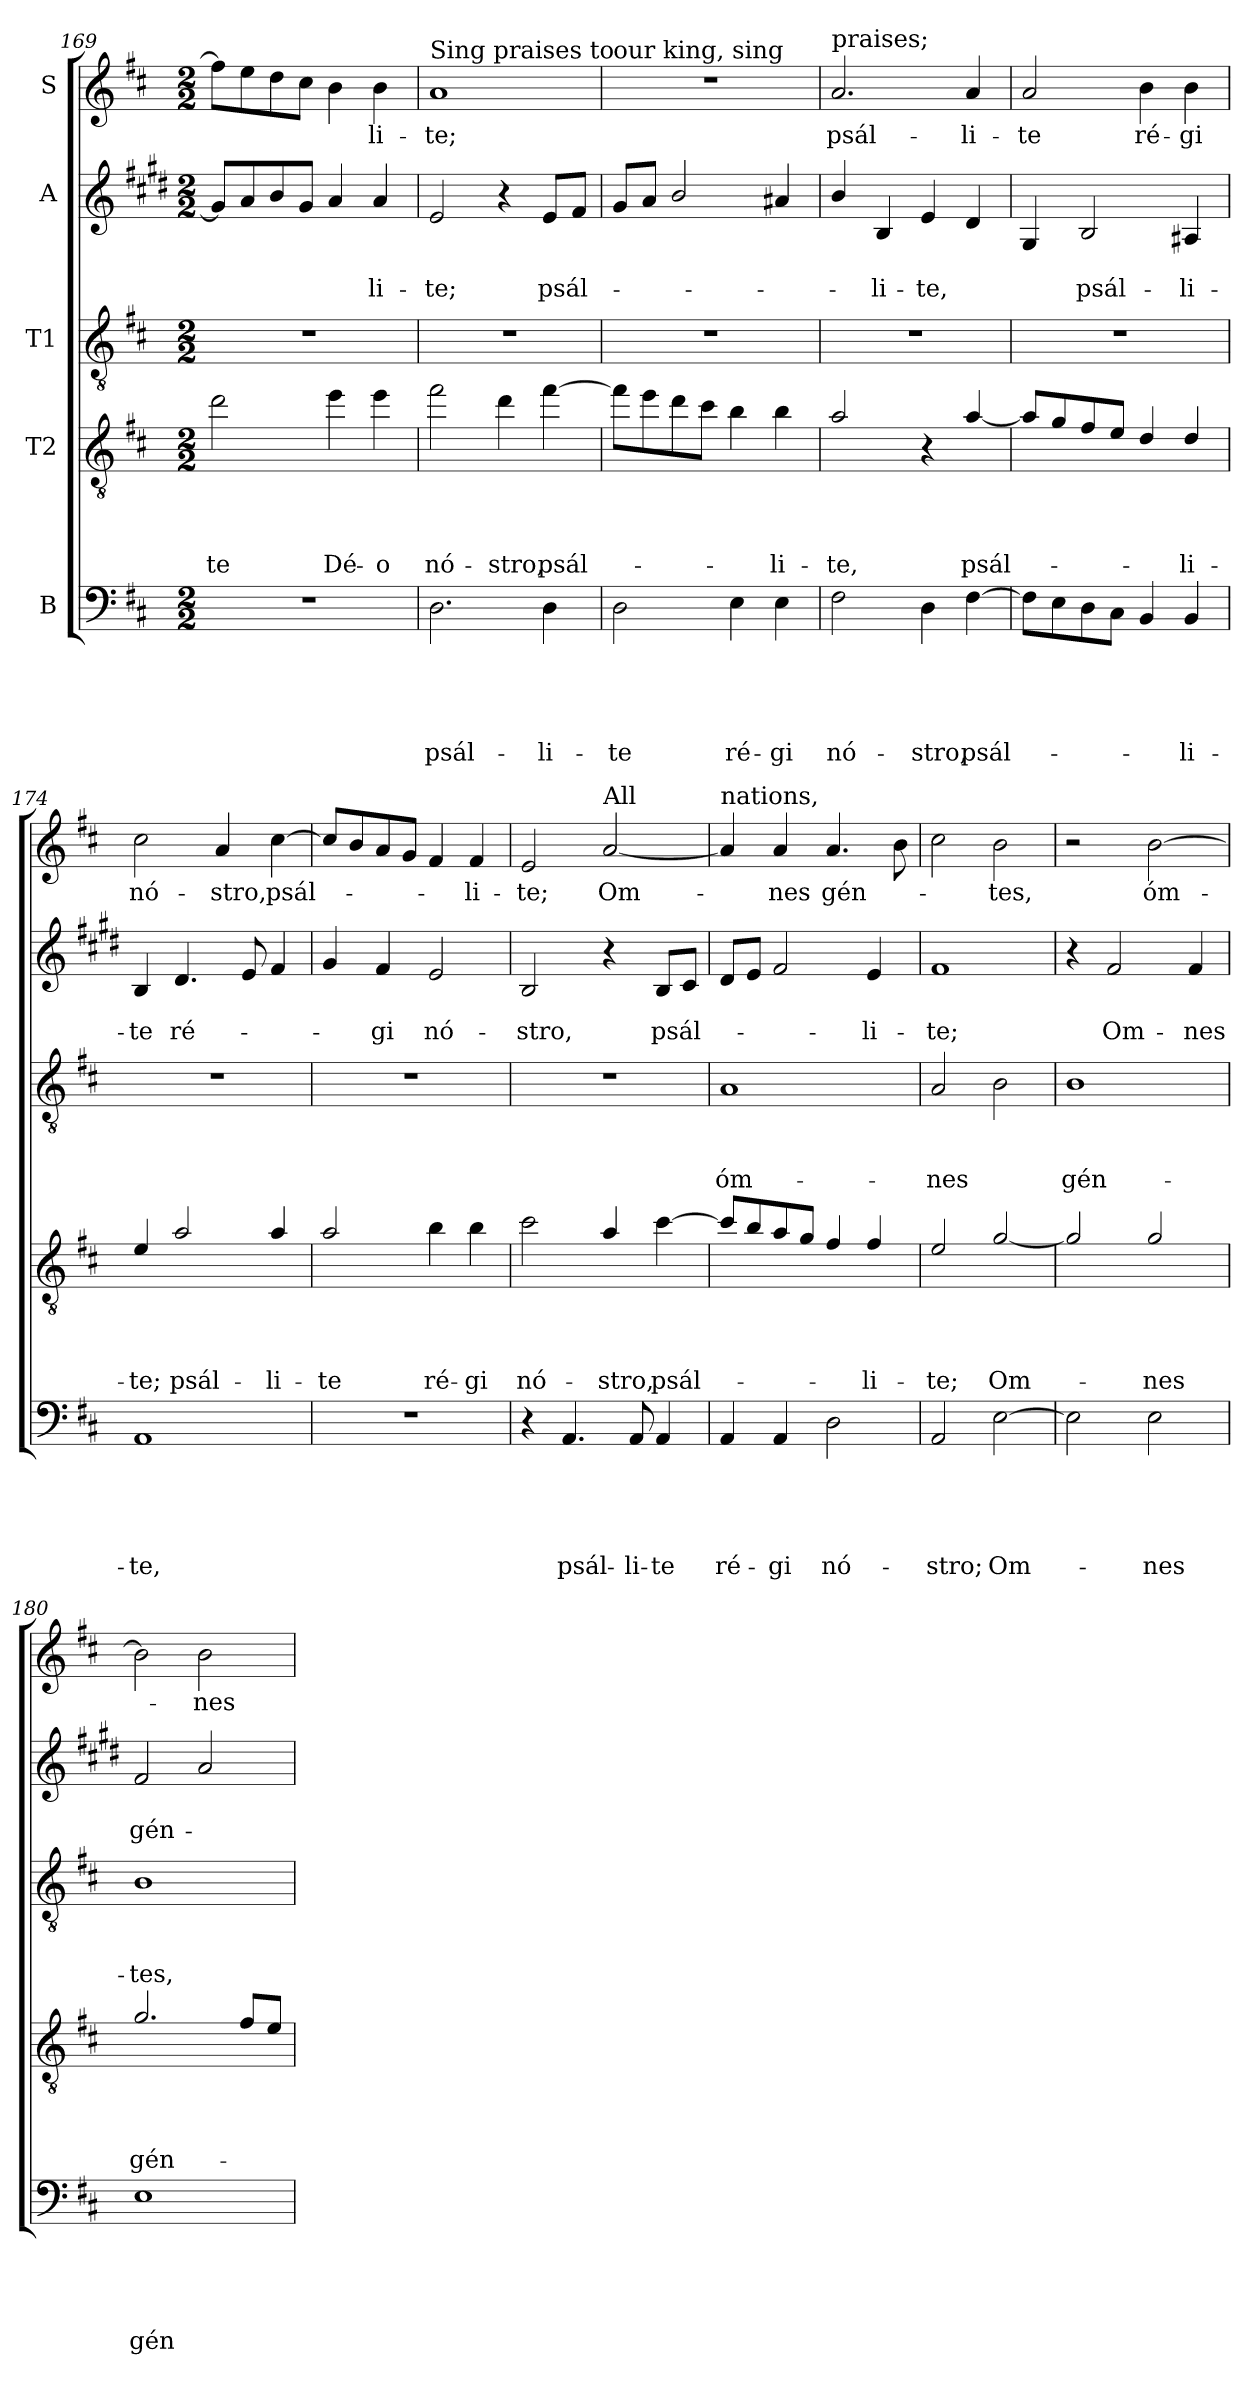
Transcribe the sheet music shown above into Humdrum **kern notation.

**kern	**text	**text	**text	**text	**text	**kern	**text	**text	**text	**text	**kern	**text	**text	**text	**kern	**text	**text	**kern	**text
*part5	*part5	*part5	*part5	*part5	*part5	*part4	*part4	*part4	*part4	*part4	*part3	*part3	*part3	*part3	*part2	*part2	*part2	*part1	*part1
*staff5	*staff5	*staff5	*staff5	*staff5	*staff5	*staff4	*staff4	*staff4	*staff4	*staff4	*staff3	*staff3	*staff3	*staff3	*staff2	*staff2	*staff2	*staff1	*staff1
*I"B	*	*	*	*	*	*I"T2	*	*	*	*	*I"T1	*	*	*	*I"A	*	*	*I"S	*
*clefF4	*	*	*	*	*	*clefGv2	*	*	*	*	*clefGv2	*	*	*	*clefG2	*	*	*clefG2	*
*	*	*	*	*	*	*ITrd8c14	*	*	*	*	*	*	*	*	*ITrd1c2	*	*	*	*
*k[f#c#]	*	*	*	*	*	*k[f#c#]	*	*	*	*	*k[f#c#]	*	*	*	*k[f#c#]	*	*	*k[f#c#]	*
*D:	*	*	*	*	*	*D:	*	*	*	*	*D:	*	*	*	*D:	*	*	*D:	*
*M2/2	*	*	*	*	*	*M2/2	*	*	*	*	*M2/2	*	*	*	*M2/2	*	*	*M2/2	*
=169	=169	=169	=169	=169	=169	=169	=169	=169	=169	=169	=169	=169	=169	=169	=169	=169	=169	=169	=169
!	!	!	!	!	!	!	!	!	!	!LO:LY:b	!	!	!	!	!	!	!	!	!
1r	.	.	.	.	.	2d\	.	.	.	-te	1r	.	.	.	8f#/L]	.	.	8ff#\L]	.
.	.	.	.	.	.	.	.	.	.	.	.	.	.	.	8g/	.	.	8ee\	.
.	.	.	.	.	.	.	.	.	.	.	.	.	.	.	8a/	.	.	8dd\	.
.	.	.	.	.	.	.	.	.	.	.	.	.	.	.	8f#/J	.	.	8cc#\J	.
!	!	!	!	!	!	!	!	!	!	!LO:LY:b	!	!	!	!	!	!	!	!	!
.	.	.	.	.	.	4e\	.	.	.	Dé-	.	.	.	.	4g/	.	.	4b\	.
!	!	!	!	!	!	!	!	!	!	!LO:LY:b	!	!	!	!	!	!	!LO:LY:b	!	!LO:LY:b
.	.	.	.	.	.	4e\	.	.	.	-o	.	.	.	.	4g/	.	-li-	4b\	-li-
!!LO:PB:g=z
=170	=170	=170	=170	=170	=170	=170	=170	=170	=170	=170	=170	=170	=170	=170	=170	=170	=170	=170	=170
!	!	!	!	!	!	!	!	!	!	!	!	!	!	!	!	!	!	!LO:TX:a:t=Sing praises to	!
!	!	!	!	!	!LO:LY:b	!	!	!	!	!LO:LY:b	!	!	!	!	!	!	!LO:LY:b	!	!LO:LY:b
2.D\	.	.	.	.	psál-	2f#\	.	.	.	nó-	1r	.	.	.	2d/	.	-te;	1a	-te;
!	!	!	!	!	!	!	!	!	!	!LO:LY:b	!	!	!	!	!	!	!	!	!
.	.	.	.	.	.	4d\	.	.	.	-stro,	.	.	.	.	4r	.	.	.	.
!	!	!	!	!	!LO:LY:b	!	!	!	!	!LO:LY:b	!	!	!	!	!	!	!LO:LY:b	!	!
4D\	.	.	.	.	-li-	[4f#\	.	.	.	psál-	.	.	.	.	8d/L	.	psál-	.	.
.	.	.	.	.	.	.	.	.	.	.	.	.	.	.	8e/J	.	.	.	.
=171	=171	=171	=171	=171	=171	=171	=171	=171	=171	=171	=171	=171	=171	=171	=171	=171	=171	=171	=171
!	!	!	!	!	!	!	!	!	!	!	!	!	!	!	!	!	!	!LO:TX:a:t=our king, sing	!
!	!	!	!	!	!LO:LY:b	!	!	!	!	!	!	!	!	!	!	!	!	!	!
2D\	.	.	.	.	-te	8f#\L]	.	.	.	.	1r	.	.	.	8f#/L	.	.	1r	.
.	.	.	.	.	.	8e\	.	.	.	.	.	.	.	.	8g/J	.	.	.	.
.	.	.	.	.	.	8d\	.	.	.	.	.	.	.	.	2a/	.	.	.	.
.	.	.	.	.	.	8c#\J	.	.	.	.	.	.	.	.	.	.	.	.	.
!	!	!	!	!	!LO:LY:b	!	!	!	!	!	!	!	!	!	!	!	!	!	!
4E\	.	.	.	.	ré-	4B\	.	.	.	.	.	.	.	.	.	.	.	.	.
!	!	!	!	!	!LO:LY:b	!	!	!	!	!LO:LY:b	!	!	!	!	!	!	!	!	!
4E\	.	.	.	.	-gi	4B\	.	.	.	-li-	.	.	.	.	4g#/	.	.	.	.
=172	=172	=172	=172	=172	=172	=172	=172	=172	=172	=172	=172	=172	=172	=172	=172	=172	=172	=172	=172
!	!	!	!	!	!	!	!	!	!	!	!	!	!	!	!	!	!	!LO:TX:a:t=praises;	!
!	!	!	!	!	!LO:LY:b	!	!	!	!	!LO:LY:b	!	!	!	!	!	!	!	!	!LO:LY:b
2F#\	.	.	.	.	nó-	2A/	.	.	.	-te,	1r	.	.	.	4a/	.	.	2.a/	psál-
!	!	!	!	!	!	!	!	!	!	!	!	!	!	!	!	!	!LO:LY:b	!	!
.	.	.	.	.	.	.	.	.	.	.	.	.	.	.	4A/	.	-li-	.	.
!	!	!	!	!	!LO:LY:b	!	!	!	!	!	!	!	!	!	!	!	!LO:LY:b	!	!
4D\	.	.	.	.	-stro,	4r	.	.	.	.	.	.	.	.	4d/	.	-te,	.	.
!	!	!	!	!	!LO:LY:b	!	!	!	!	!LO:LY:b	!	!	!	!	!	!	!	!	!LO:LY:b
[4F#\	.	.	.	.	psál-	[4A/	.	.	.	psál-	.	.	.	.	4c#/	.	.	4a/	-li-
=173	=173	=173	=173	=173	=173	=173	=173	=173	=173	=173	=173	=173	=173	=173	=173	=173	=173	=173	=173
!	!	!	!	!	!	!	!	!	!	!	!	!	!	!	!	!	!	!	!LO:LY:b
8F#\L]	.	.	.	.	.	8A/L]	.	.	.	.	1r	.	.	.	4F#/	.	.	2a/	-te
8E\	.	.	.	.	.	8G/	.	.	.	.	.	.	.	.	.	.	.	.	.
!	!	!	!	!	!	!	!	!	!	!	!	!	!	!	!	!	!LO:LY:b	!	!
8D\	.	.	.	.	.	8F#/	.	.	.	.	.	.	.	.	2A/	.	psál-	.	.
8C#\J	.	.	.	.	.	8E/J	.	.	.	.	.	.	.	.	.	.	.	.	.
!	!	!	!	!	!	!	!	!	!	!	!	!	!	!	!	!	!	!	!LO:LY:b
4BB/	.	.	.	.	.	4D/	.	.	.	.	.	.	.	.	.	.	.	4b\	ré-
!	!	!	!	!	!LO:LY:b	!	!	!	!	!LO:LY:b	!	!	!	!	!	!	!LO:LY:b	!	!LO:LY:b
4BB/	.	.	.	.	-li-	4D/	.	.	.	-li-	.	.	.	.	4G#/	.	-li-	4b\	-gi
=174	=174	=174	=174	=174	=174	=174	=174	=174	=174	=174	=174	=174	=174	=174	=174	=174	=174	=174	=174
!	!	!	!	!	!LO:LY:b	!	!	!	!	!LO:LY:b	!	!	!	!	!	!	!LO:LY:b	!	!LO:LY:b
1AA	.	.	.	.	-te,	4E/	.	.	.	-te;	1r	.	.	.	4A/	.	-te	2cc#\	nó-
!	!	!	!	!	!	!	!	!	!	!LO:LY:b	!	!	!	!	!	!	!LO:LY:b	!	!
.	.	.	.	.	.	2A/	.	.	.	psál-	.	.	.	.	4.c#/	.	ré-	.	.
!	!	!	!	!	!	!	!	!	!	!	!	!	!	!	!	!	!	!	!LO:LY:b
.	.	.	.	.	.	.	.	.	.	.	.	.	.	.	.	.	.	4a/	-stro,
.	.	.	.	.	.	.	.	.	.	.	.	.	.	.	8d/	.	.	.	.
!	!	!	!	!	!	!	!	!	!	!LO:LY:b	!	!	!	!	!	!	!	!	!LO:LY:b
.	.	.	.	.	.	4A/	.	.	.	-li-	.	.	.	.	4e/	.	.	[4cc#\	psál-
!!LO:LB:g=z
=175	=175	=175	=175	=175	=175	=175	=175	=175	=175	=175	=175	=175	=175	=175	=175	=175	=175	=175	=175
!	!	!	!	!	!	!	!	!	!	!LO:LY:b	!	!	!	!	!	!	!	!	!
1r	.	.	.	.	.	2A/	.	.	.	-te	1r	.	.	.	4f#/	.	.	8cc#/L]	.
.	.	.	.	.	.	.	.	.	.	.	.	.	.	.	.	.	.	8b/	.
!	!	!	!	!	!	!	!	!	!	!	!	!	!	!	!	!	!LO:LY:b	!	!
.	.	.	.	.	.	.	.	.	.	.	.	.	.	.	4e/	.	-gi	8a/	.
.	.	.	.	.	.	.	.	.	.	.	.	.	.	.	.	.	.	8g/J	.
!	!	!	!	!	!	!	!	!	!	!LO:LY:b	!	!	!	!	!	!	!LO:LY:b	!	!
.	.	.	.	.	.	4B\	.	.	.	ré-	.	.	.	.	2d/	.	nó-	4f#/	.
!	!	!	!	!	!	!	!	!	!	!LO:LY:b	!	!	!	!	!	!	!	!	!LO:LY:b
.	.	.	.	.	.	4B\	.	.	.	-gi	.	.	.	.	.	.	.	4f#/	-li-
=176	=176	=176	=176	=176	=176	=176	=176	=176	=176	=176	=176	=176	=176	=176	=176	=176	=176	=176	=176
!	!	!	!	!	!	!	!	!	!	!LO:LY:b	!	!	!	!	!	!	!LO:LY:b	!	!LO:LY:b
4r	.	.	.	.	.	2c#\	.	.	.	nó-	1r	.	.	.	2A/	.	-stro,	2e/	-te;
!	!	!	!	!	!LO:LY:b	!	!	!	!	!	!	!	!	!	!	!	!	!	!
4.AA/	.	.	.	.	psál-	.	.	.	.	.	.	.	.	.	.	.	.	.	.
!	!	!	!	!	!	!	!	!	!	!	!	!	!	!	!	!	!	!LO:TX:a:t=All	!
!	!	!	!	!	!	!	!	!	!	!LO:LY:b	!	!	!	!	!	!	!	!	!LO:LY:b
.	.	.	.	.	.	4A/	.	.	.	-stro,	.	.	.	.	4r	.	.	[2a/	Om-
!	!	!	!	!	!LO:LY:b	!	!	!	!	!	!	!	!	!	!	!	!	!	!
8AA/	.	.	.	.	-li-	.	.	.	.	.	.	.	.	.	.	.	.	.	.
!	!	!	!	!	!LO:LY:b	!	!	!	!	!LO:LY:b	!	!	!	!	!	!	!LO:LY:b	!	!
4AA/	.	.	.	.	-te	[4c#\	.	.	.	psál-	.	.	.	.	8A/L	.	psál-	.	.
.	.	.	.	.	.	.	.	.	.	.	.	.	.	.	8B/J	.	.	.	.
=177	=177	=177	=177	=177	=177	=177	=177	=177	=177	=177	=177	=177	=177	=177	=177	=177	=177	=177	=177
!	!	!	!	!	!	!	!	!	!	!	!	!	!	!	!	!	!	!LO:TX:a:t=nations,	!
!	!	!	!	!	!LO:LY:b	!	!	!	!	!	!	!	!	!LO:LY:b	!	!	!	!	!
4AA/	.	.	.	.	ré-	8c#/L]	.	.	.	.	1A	.	.	óm-	8c#/L	.	.	4a/]	.
.	.	.	.	.	.	8B/	.	.	.	.	.	.	.	.	8d/J	.	.	.	.
!	!	!	!	!	!LO:LY:b	!	!	!	!	!	!	!	!	!	!	!	!	!	!LO:LY:b
4AA/	.	.	.	.	-gi	8A/	.	.	.	.	.	.	.	.	2e/	.	.	4a/	-nes
.	.	.	.	.	.	8G/J	.	.	.	.	.	.	.	.	.	.	.	.	.
!	!	!	!	!	!LO:LY:b	!	!	!	!	!	!	!	!	!	!	!	!	!	!LO:LY:b
2D\	.	.	.	.	nó-	4F#/	.	.	.	.	.	.	.	.	.	.	.	4.a/	gén-
!	!	!	!	!	!	!	!	!	!	!LO:LY:b	!	!	!	!	!	!	!LO:LY:b	!	!
.	.	.	.	.	.	4F#/	.	.	.	-li-	.	.	.	.	4d/	.	-li-	.	.
.	.	.	.	.	.	.	.	.	.	.	.	.	.	.	.	.	.	8b\	.
=178	=178	=178	=178	=178	=178	=178	=178	=178	=178	=178	=178	=178	=178	=178	=178	=178	=178	=178	=178
!	!	!	!	!	!LO:LY:b	!	!	!	!	!LO:LY:b	!	!	!	!LO:LY:b	!	!	!LO:LY:b	!	!
2AA/	.	.	.	.	-stro;	2E/	.	.	.	-te;	2A/	.	.	-nes	1e	.	-te;	2cc#\	.
!	!	!	!	!	!LO:LY:b	!	!	!	!	!LO:LY:b	!	!	!	!	!	!	!	!	!LO:LY:b
[2E\	.	.	.	.	Om-	[2G/	.	.	.	Om-	2B\	.	.	.	.	.	.	2b\	-tes,
=179	=179	=179	=179	=179	=179	=179	=179	=179	=179	=179	=179	=179	=179	=179	=179	=179	=179	=179	=179
!	!	!	!	!	!	!	!	!	!	!	!	!	!	!LO:LY:b	!	!	!	!	!
2E\]	.	.	.	.	.	2G/]	.	.	.	.	1B	.	.	gén-	4r	.	.	2r	.
!	!	!	!	!	!	!	!	!	!	!	!	!	!	!	!	!	!LO:LY:b	!	!
.	.	.	.	.	.	.	.	.	.	.	.	.	.	.	2e/	.	Om-	.	.
!	!	!	!	!	!LO:LY:b	!	!	!	!	!LO:LY:b	!	!	!	!	!	!	!	!	!LO:LY:b
2E\	.	.	.	.	-nes	2G/	.	.	.	-nes	.	.	.	.	.	.	.	[2b\	óm-
!	!	!	!	!	!	!	!	!	!	!	!	!	!	!	!	!	!LO:LY:b	!	!
.	.	.	.	.	.	.	.	.	.	.	.	.	.	.	4e/	.	-nes	.	.
=180	=180	=180	=180	=180	=180	=180	=180	=180	=180	=180	=180	=180	=180	=180	=180	=180	=180	=180	=180
!	!	!	!	!	!LO:LY:b	!	!	!	!	!LO:LY:b	!	!	!	!LO:LY:b	!	!	!LO:LY:b	!	!
1E	.	.	.	.	gén-	2.G/	.	.	.	gén-	1B	.	.	-tes,	2e/	.	gén-	2b\]	.
!	!	!	!	!	!	!	!	!	!	!	!	!	!	!	!	!	!	!	!LO:LY:b
.	.	.	.	.	.	.	.	.	.	.	.	.	.	.	2g/	.	.	2b\	-nes
.	.	.	.	.	.	8F#/L	.	.	.	.	.	.	.	.	.	.	.	.	.
.	.	.	.	.	.	8E/J	.	.	.	.	.	.	.	.	.	.	.	.	.
=	=	=	=	=	=	=	=	=	=	=	=	=	=	=	=	=	=	=	=
*-	*-	*-	*-	*-	*-	*-	*-	*-	*-	*-	*-	*-	*-	*-	*-	*-	*-	*-	*-
